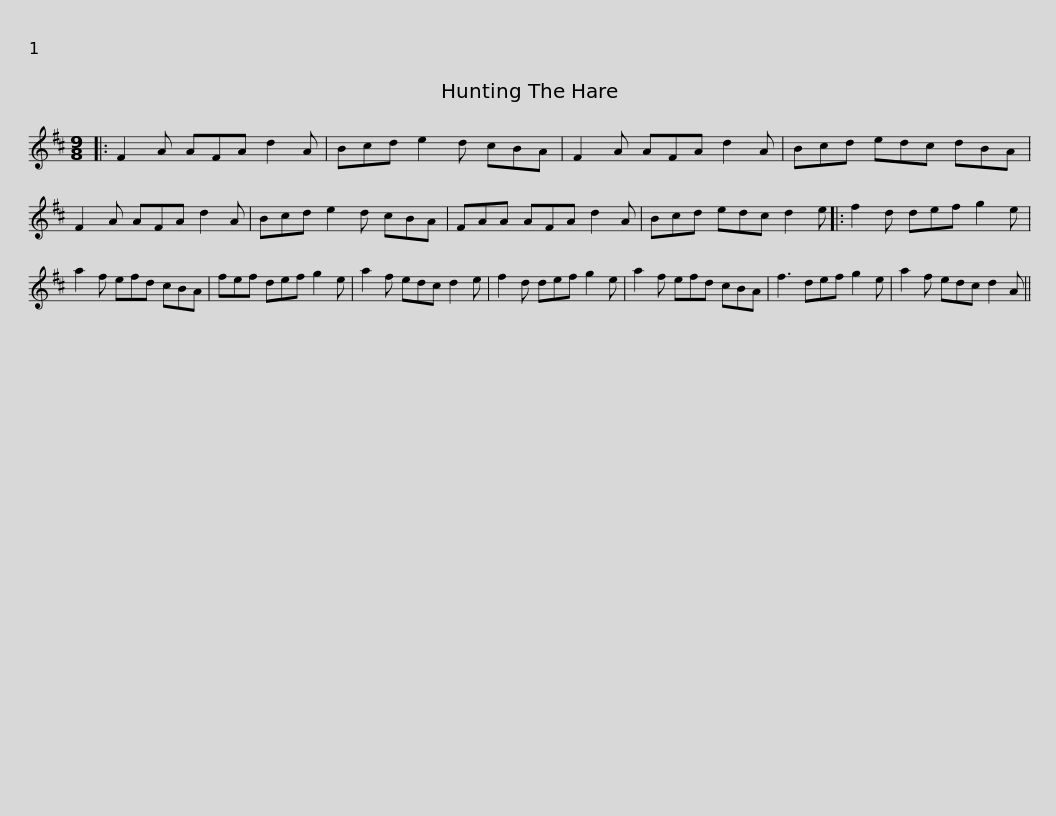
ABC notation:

X:1
L:1/8
M:9/8
I:linebreak $
K:D
V:1 treble
V:1
|: F2 A AFA d2 A | Bcd e2 d cBA | F2 A AFA d2 A | Bcd edc dBA | F2 A AFA d2 A |$ %5
 Bcd e2 d cBA | FAA AFA d2 A | Bcd edc d2 e |: f2 d def g2 e | a2 f efd cBA |$ %10
 fef def g2 e | a2 f edc d2 e | f2 d def g2 e | a2 f efd cBA | f3 def g2 e | %15
 a2 f edc d2 A || %16
